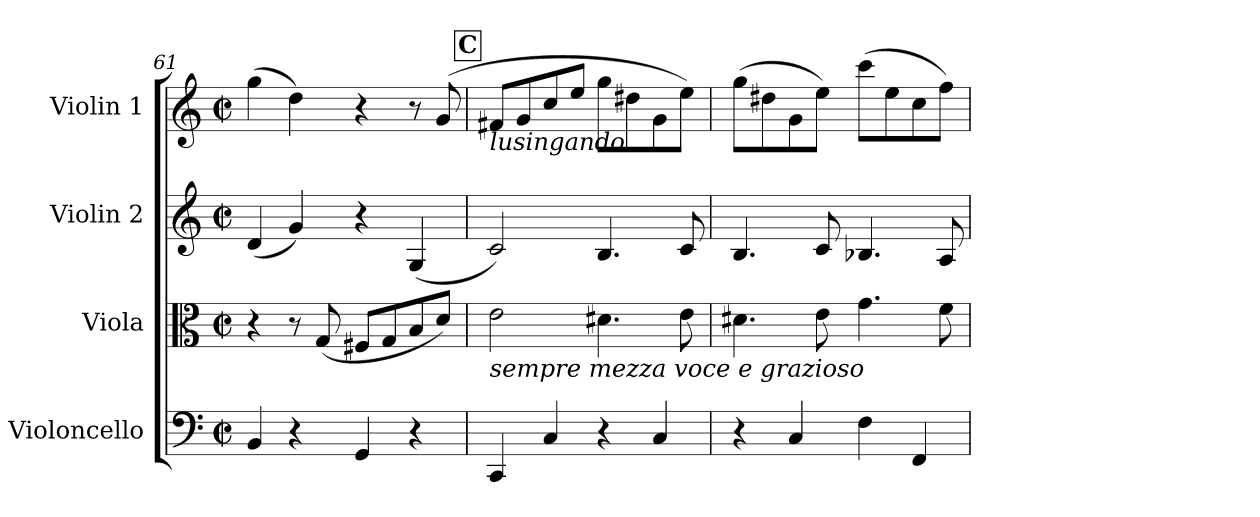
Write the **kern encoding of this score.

**kern	**kern	**kern	**dynam	**kern
*part4	*part3	*part2	*part2	*part1
*staff4	*staff3	*staff2	*staff2	*staff1
*I"Violoncello	*I"Viola	*I"Violin 2	*	*I"Violin 1
*I'Vc	*I'Vla	*I'Vln	*	*I'Vln
*clefF4	*clefC3	*clefG2	*	*clefG2
*k[]	*k[]	*k[]	*	*k[]
*M2/2	*M2/2	*M2/2	*	*M2/2
*met(c|)	*met(c|)	*met(c|)	*	*met(c|)
=61	=61	=61	=61	=61
4BB/	4r	(4d/	.	(4gg\
4r	8r	4g/)	.	4dd\)
.	(8G/	.	.	.
4GG/	8F#X/L	4r	.	4r
.	8G/	.	.	.
!	!	!	!LO:DY:b	!
!	!	!	!LO:DY:n=1:b	!
4r	8B/	(4G/	other-dynamics p	8r
.	8d/J)	.	.	(>8g/
!!LO:REH:place=s1:a:B:cj:fs=14:t=C
=62	=62	=62	=62	=62
!	!	!	!	!LO:TX:b:i:t=lusingando
!	!LO:TX:b:i:t=sempre mezza voce e grazioso	!	!	!
4CC/	2e\	2c/)	.	8f#X/L
.	.	.	.	8g/
4C/	.	.	.	8cc/
.	.	.	.	8ee/J
4r	4.d#X\	4.B/	.	8gg\L
.	.	.	.	8dd#X\
4C/	.	.	.	8g\
.	8e\	8c/	.	8ee\J)
=63	=63	=63	=63	=63
4r	4.d#X\	4.B/	.	(8gg\L
.	.	.	.	8dd#X\
4C/	.	.	.	8g\
.	8e\	8c/	.	8ee\J)
4F\	4.g\	4.B-X/	.	(8ccc\L
.	.	.	.	8ee\
4FF/	.	.	.	8cc\
.	8f\	8A/	.	8ff\J)
=	=	=	=	=
*-	*-	*-	*-	*-
